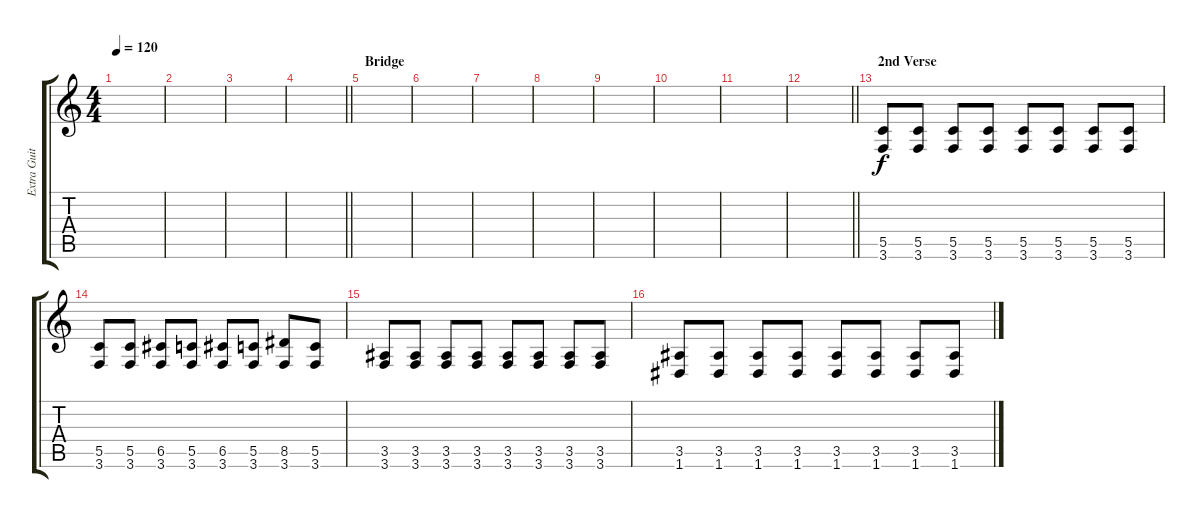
\track ("Extra Guitar" "Extra Guit") {instrument distortionguitar}
\staff {score tabs}
\tuning (D4 A3 F3 C3 G2 D2) {hide}
\ts (4 4)
\tempo 120
\clef g2
\ks c
|
|
|
\barLineRight lightlight
|
\section ("" "Bridge")
|
|
|
|
|
|
|
\barLineRight lightlight
|
\section ("" "2nd Verse")
(5.5 3.6).8 (5.5 3.6).8 (5.5 3.6).8 (5.5 3.6).8 (5.5 3.6).8 (5.5 3.6).8 (5.5 3.6).8 (5.5 3.6).8 |
(5.5 3.6).8 (5.5 3.6).8 (6.5 3.6).8 (5.5 3.6).8 (6.5 3.6).8 (5.5 3.6).8 (8.5 3.6).8 (5.5 3.6).8 |
(3.5 3.6).8 (3.5 3.6).8 (3.5 3.6).8 (3.5 3.6).8 (3.5 3.6).8 (3.5 3.6).8 (3.5 3.6).8 (3.5 3.6).8 |
(3.5 1.6).8 (3.5 1.6).8 (3.5 1.6).8 (3.5 1.6).8 (3.5 1.6).8 (3.5 1.6).8 (3.5 1.6).8 (3.5 1.6).8
